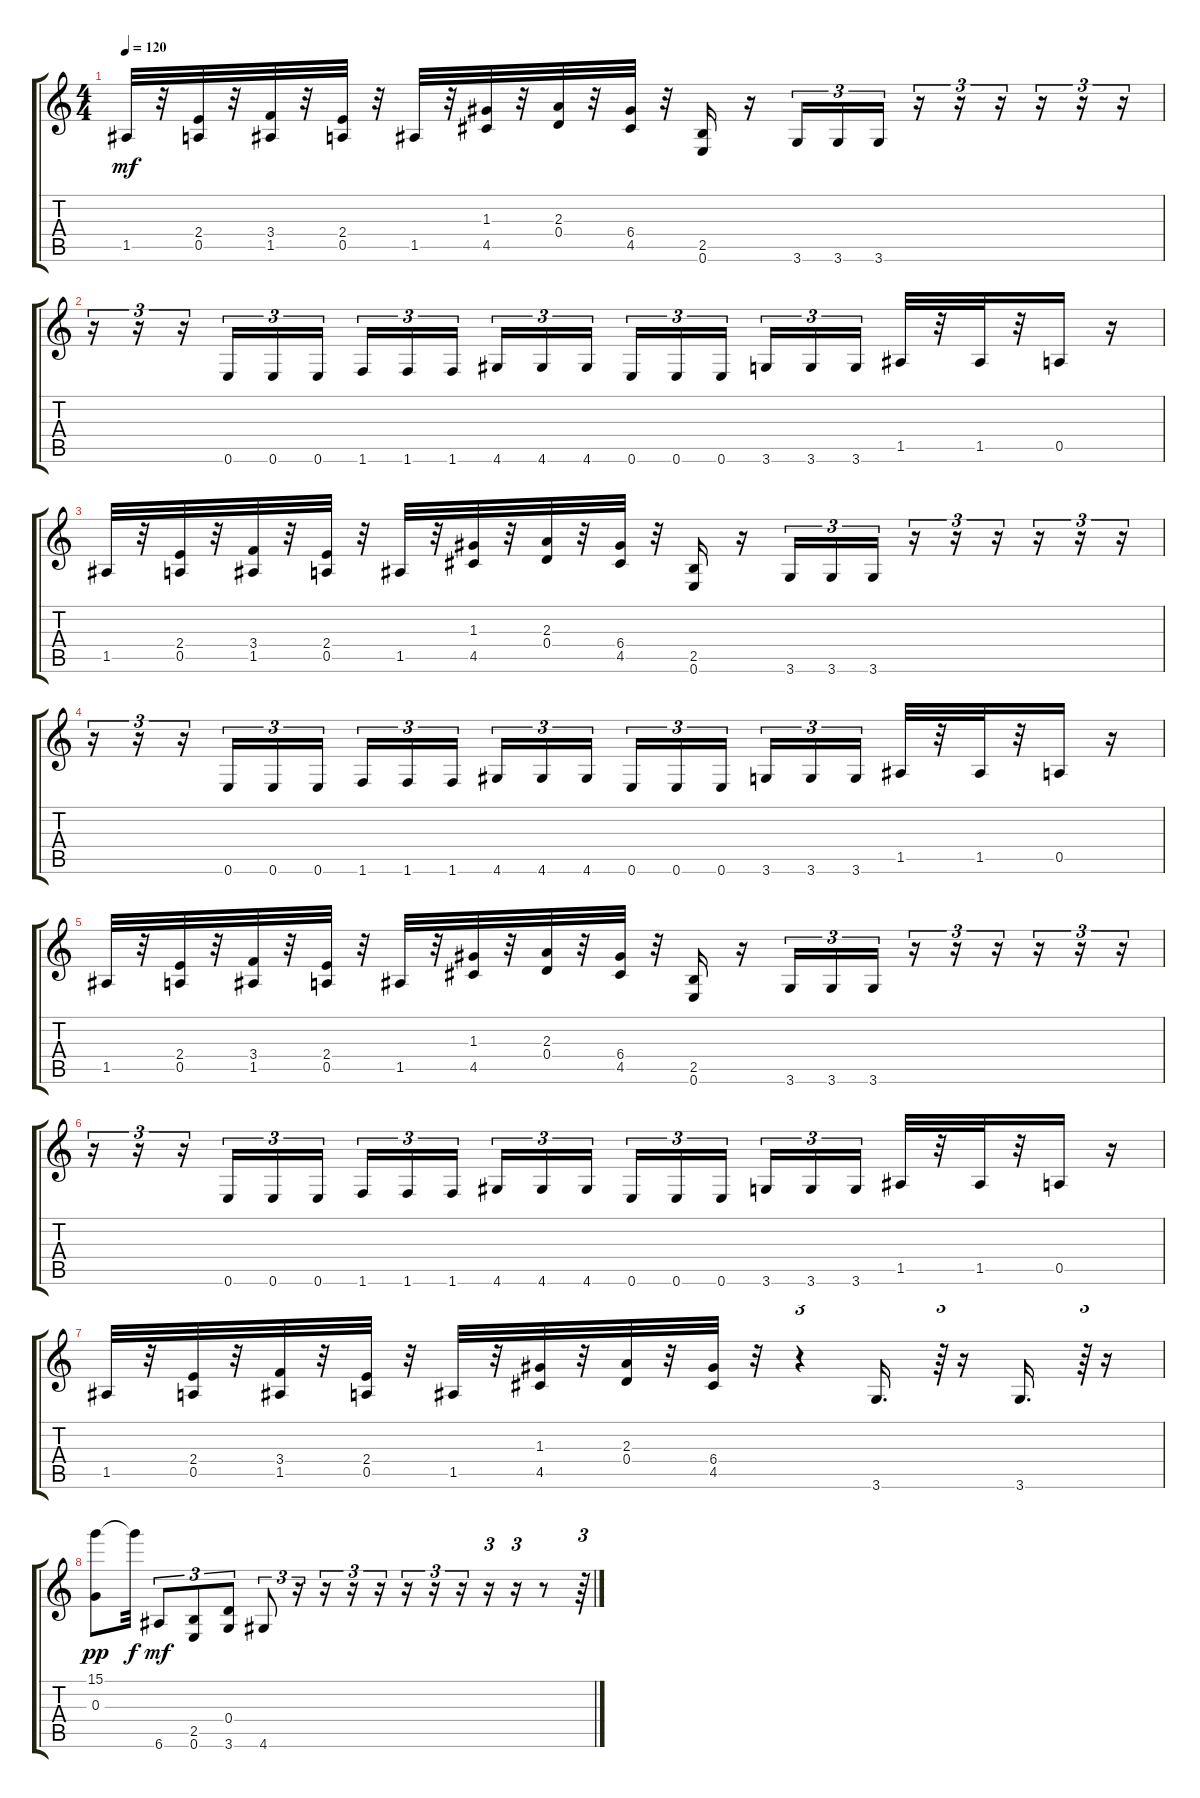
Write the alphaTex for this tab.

\track "" {instrument distortionguitar}
\staff {score tabs}
\tuning (E4 B3 G3 D3 A2 E2) {hide}
\ts (4 4)
\tempo 120
\clef g2
\ks c
1.5.32{dy mf} r.32 (2.4 0.5).32 r.32 (3.4 1.5).32 r.32 (2.4 0.5).32 r.32 1.5.32 r.32 (1.3 4.5).32 r.32 (2.3 0.4).32 r.32 (6.4 4.5).32 r.32 (2.5 0.6).16 r.16 3.6.16{tu (3 2)} 3.6.16{tu (3 2)} 3.6.16{tu (3 2)} r.16{tu (3 2)} r.16{tu (3 2)} r.16{tu (3 2)} r.16{tu (3 2)} r.16{tu (3 2)} r.16{tu (3 2)} |
r.16{tu (3 2)} r.16{tu (3 2)} r.16{tu (3 2)} 0.6.16{tu (3 2)} 0.6.16{tu (3 2)} 0.6.16{tu (3 2)} 1.6.16{tu (3 2)} 1.6.16{tu (3 2)} 1.6.16{tu (3 2) beam splitsecondary} 4.6.16{tu (3 2)} 4.6.16{tu (3 2)} 4.6.16{tu (3 2)} 0.6.16{tu (3 2)} 0.6.16{tu (3 2)} 0.6.16{tu (3 2) beam splitsecondary} 3.6.16{tu (3 2)} 3.6.16{tu (3 2)} 3.6.16{tu (3 2)} 1.5.32 r.32 1.5.32 r.32 0.5.16 r.16 |
1.5.32 r.32 (2.4 0.5).32 r.32 (3.4 1.5).32 r.32 (2.4 0.5).32 r.32 1.5.32 r.32 (1.3 4.5).32 r.32 (2.3 0.4).32 r.32 (6.4 4.5).32 r.32 (2.5 0.6).16 r.16 3.6.16{tu (3 2)} 3.6.16{tu (3 2)} 3.6.16{tu (3 2)} r.16{tu (3 2)} r.16{tu (3 2)} r.16{tu (3 2)} r.16{tu (3 2)} r.16{tu (3 2)} r.16{tu (3 2)} |
r.16{tu (3 2)} r.16{tu (3 2)} r.16{tu (3 2)} 0.6.16{tu (3 2)} 0.6.16{tu (3 2)} 0.6.16{tu (3 2)} 1.6.16{tu (3 2)} 1.6.16{tu (3 2)} 1.6.16{tu (3 2) beam splitsecondary} 4.6.16{tu (3 2)} 4.6.16{tu (3 2)} 4.6.16{tu (3 2)} 0.6.16{tu (3 2)} 0.6.16{tu (3 2)} 0.6.16{tu (3 2) beam splitsecondary} 3.6.16{tu (3 2)} 3.6.16{tu (3 2)} 3.6.16{tu (3 2)} 1.5.32 r.32 1.5.32 r.32 0.5.16 r.16 |
1.5.32 r.32 (2.4 0.5).32 r.32 (3.4 1.5).32 r.32 (2.4 0.5).32 r.32 1.5.32 r.32 (1.3 4.5).32 r.32 (2.3 0.4).32 r.32 (6.4 4.5).32 r.32 (2.5 0.6).16 r.16 3.6.16{tu (3 2)} 3.6.16{tu (3 2)} 3.6.16{tu (3 2)} r.16{tu (3 2)} r.16{tu (3 2)} r.16{tu (3 2)} r.16{tu (3 2)} r.16{tu (3 2)} r.16{tu (3 2)} |
r.16{tu (3 2)} r.16{tu (3 2)} r.16{tu (3 2)} 0.6.16{tu (3 2)} 0.6.16{tu (3 2)} 0.6.16{tu (3 2)} 1.6.16{tu (3 2)} 1.6.16{tu (3 2)} 1.6.16{tu (3 2) beam splitsecondary} 4.6.16{tu (3 2)} 4.6.16{tu (3 2)} 4.6.16{tu (3 2)} 0.6.16{tu (3 2)} 0.6.16{tu (3 2)} 0.6.16{tu (3 2) beam splitsecondary} 3.6.16{tu (3 2)} 3.6.16{tu (3 2)} 3.6.16{tu (3 2)} 1.5.32 r.32 1.5.32 r.32 0.5.16 r.16 |
1.5.32 r.32 (2.4 0.5).32 r.32 (3.4 1.5).32 r.32 (2.4 0.5).32 r.32 1.5.32 r.32 (1.3 4.5).32 r.32 (2.3 0.4).32 r.32 (6.4 4.5).32 r.32 r.4{tu (3 2)} 3.6.16{d} r.64{tu (3 2)} r.16 3.6.16{d} r.64{tu (3 2)} r.16 |
(15.1 0.3).8{dy pp} 15.1{t}.32{dy f} 6.6.8{tu (3 2) dy mf} (2.5 0.6).8{tu (3 2)} (0.4 3.6).8{tu (3 2)} 4.6.8{tu (3 2)} r.16{tu (3 2)} r.16{tu (3 2)} r.16{tu (3 2)} r.16{tu (3 2)} r.16{tu (3 2)} r.16{tu (3 2)} r.16{tu (3 2)} r.16{tu (3 2)} r.16{tu (3 2)} r.8 r.64{tu (3 2)}
